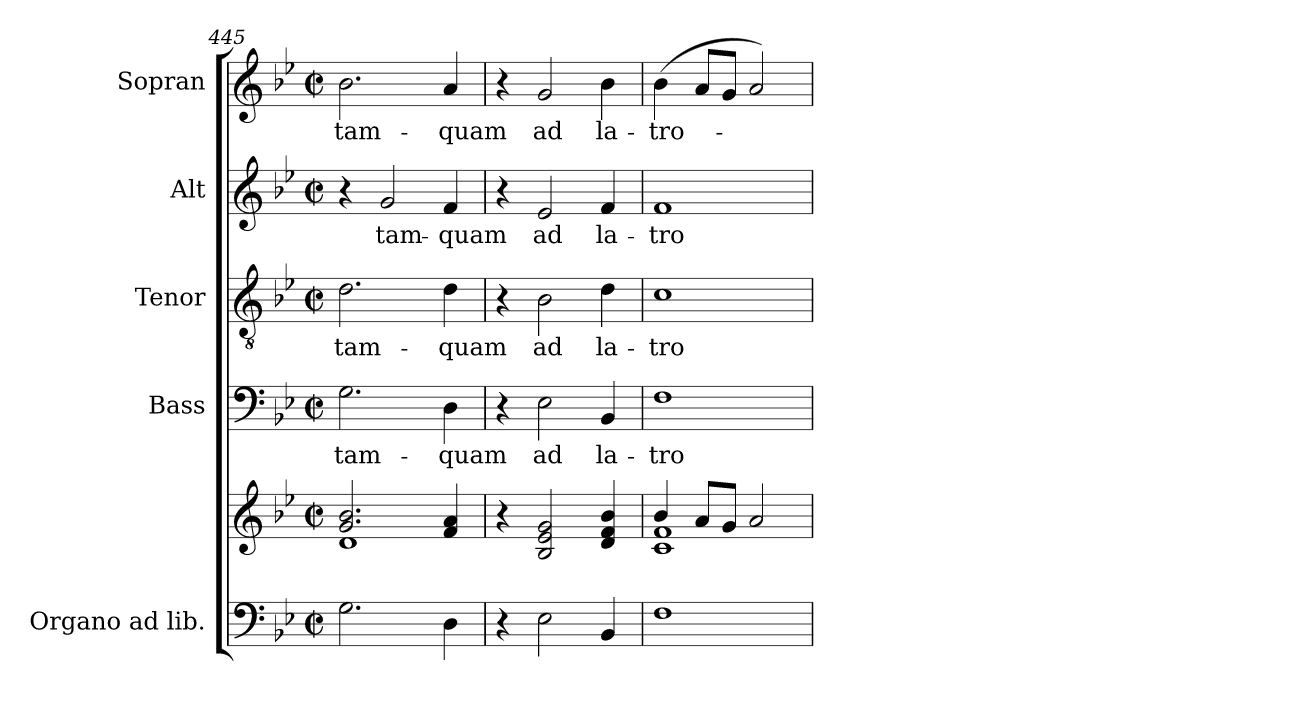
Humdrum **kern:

**kern	**kern	**kern	**text	**kern	**text	**kern	**text	**kern	**text
*part5	*part5	*part4	*part4	*part3	*part3	*part2	*part2	*part1	*part1
*staff6	*staff5	*staff4	*staff4	*staff3	*staff3	*staff2	*staff2	*staff1	*staff1
*I"Organo ad lib.	*	*I"Bass	*	*I"Tenor	*	*I"Alt	*	*I"Sopran	*
*	*	*I'B.	*	*I'T.	*	*I'A.	*	*I'S.	*
*clefF4	*clefG2	*clefF4	*	*clefGv2	*	*clefG2	*	*clefG2	*
*k[b-e-]	*k[b-e-]	*k[b-e-]	*	*k[b-e-]	*	*k[b-e-]	*	*k[b-e-]	*
*B-:	*B-:	*B-:	*	*B-:	*	*B-:	*	*B-:	*
*M2/2	*M2/2	*M2/2	*	*M2/2	*	*M2/2	*	*M2/2	*
*met(c|)	*met(c|)	*met(c|)	*	*met(c|)	*	*met(c|)	*	*met(c|)	*
=445	=445	=445	=445	=445	=445	=445	=445	=445	=445
*	*^	*	*	*	*	*	*	*	*
!	!	!	!	!LO:LY:b	!	!LO:LY:b	!	!	!	!LO:LY:b
2.G\	2.g/ 2.b-/	1d	2.G\	tam-	2.d\	tam-	4r	.	2.b-\	tam-
!	!	!	!	!	!	!	!	!LO:LY:b	!	!
.	.	.	.	.	.	.	2g/	tam-	.	.
!	!	!	!	!LO:LY:b	!	!LO:LY:b	!	!LO:LY:b	!	!LO:LY:b
4D\	4f/ 4a/	.	4D\	-quam	4d\	-quam	4f/	-quam	4a/	-quam
*	*v	*v	*	*	*	*	*	*	*	*
=446	=446	=446	=446	=446	=446	=446	=446	=446	=446
4r	4r	4r	.	4r	.	4r	.	4r	.
!	!	!	!LO:LY:b	!	!LO:LY:b	!	!LO:LY:b	!	!LO:LY:b
2E-\	2B-/ 2e-/ 2g/	2E-\	ad	2B-\	ad	2e-/	ad	2g/	ad
!	!	!	!LO:LY:b	!	!LO:LY:b	!	!LO:LY:b	!	!LO:LY:b
4BB-/	4d/ 4f/ 4b-/	4BB-/	la-	4d\	la-	4f/	la-	4b-\	la-
=447	=447	=447	=447	=447	=447	=447	=447	=447	=447
*	*^	*	*	*	*	*	*	*	*
!	!	!	!	!LO:LY:b	!	!LO:LY:b	!	!LO:LY:b	!	!LO:LY:b
1F	4b-/	1c 1f	1F	-tro-	1c	-tro-	1f	-tro-	(>4b-\	-tro-
.	8a/L	.	.	.	.	.	.	.	8a/L	.
.	8g/J	.	.	.	.	.	.	.	8g/J	.
.	2a/	.	.	.	.	.	.	.	2a/)	.
*	*v	*v	*	*	*	*	*	*	*	*
=	=	=	=	=	=	=	=	=	=
*-	*-	*-	*-	*-	*-	*-	*-	*-	*-
